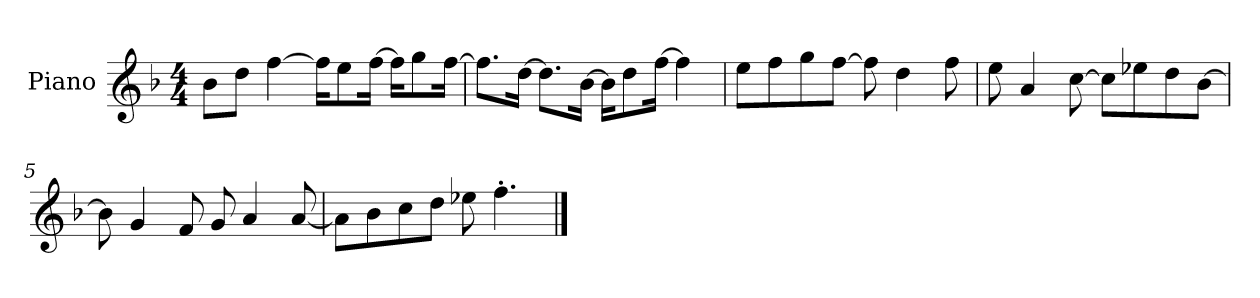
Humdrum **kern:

**kern
*part1
*staff1
*I"Piano
*I'P-no
*clefG2
*k[b-]
*M4/4
*MM90
=1
8b-\L
8dd\J
[4ff\
16ff\KL]
8ee\
[16ff\Jk
16ff\KL]
8gg\
[16ff\Jk
=2
8.ff\L]
[16dd\Jk
8.dd\L]
[16b-\Jk
16b-\KL]
8dd\
[16ff\Jk
4ff\]
=3
8ee\L
8ff\
8gg\
[8ff\J
8ff\]
4dd\
8ff\
=4
8ee\
4a/
[8cc\
8cc\L]
8ee-X\
8dd\
[8b-\J
!!LO:LB:g=z
=5
8b-\]
4g/
8f/
8g/
4a/
[8a/
=6
8a\L]
8b-\
8cc\
8dd\J
8ee-X\
4.ff'\
==
*-
